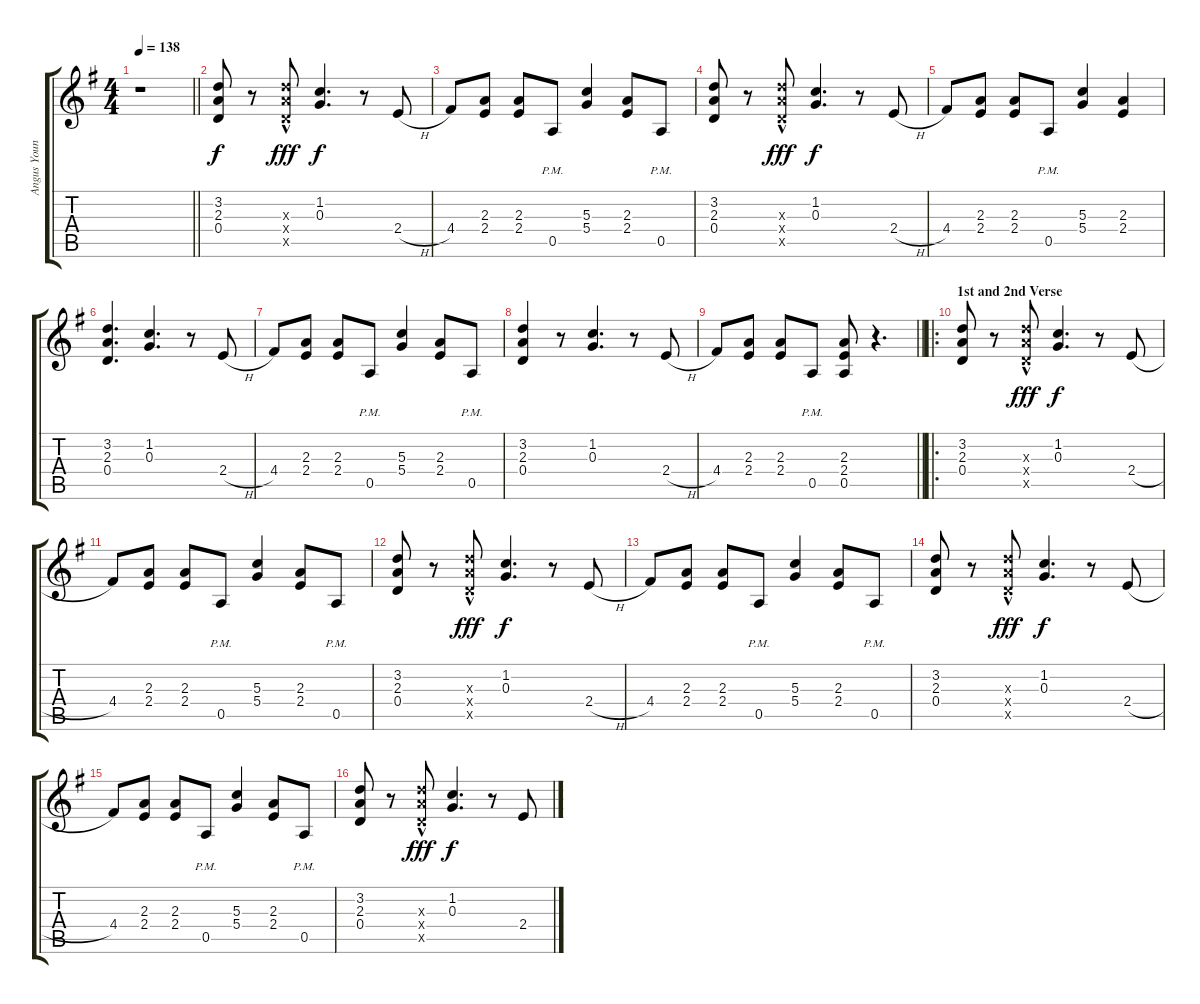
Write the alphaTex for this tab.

\track ("Angus Young" "Angus Youn") {instrument distortionguitar}
\staff {score tabs}
\tuning (E4 B3 G3 D3 A2 E2) {hide}
\ts (4 4)
\tempo 138
\clef g2
\barLineRight lightlight
\ks g
r.1{dy f instrument distortionguitar} |
(3.2 2.3 0.4).8 r.8 (7.3{hac x} 7.4{hac x} 5.5{hac x}).8{dy fff} (1.2 0.3).4{d dy f} r.8 2.4{h}.8 |
4.4.8 (2.3 2.4).8 (2.3 2.4).8 0.5{pm}.8 (5.3 5.4).4 (2.3 2.4).8 0.5{pm}.8 |
(3.2 2.3 0.4).8 r.8 (7.3{hac x} 7.4{hac x} 5.5{hac x}).8{dy fff} (1.2 0.3).4{d dy f} r.8 2.4{h}.8 |
4.4.8 (2.3 2.4).8 (2.3 2.4).8 0.5{pm}.8 (5.3 5.4).4 (2.3 2.4).4 |
(3.2 2.3 0.4).4{d} (1.2 0.3).4{d} r.8 2.4{h}.8 |
4.4.8 (2.3 2.4).8 (2.3 2.4).8 0.5{pm}.8 (5.3 5.4).4 (2.3 2.4).8 0.5{pm}.8 |
(3.2 2.3 0.4).4 r.8 (1.2 0.3).4{d} r.8 2.4{h}.8 |
\barLineRight lightlight
4.4.8 (2.3 2.4).8 (2.3 2.4).8 0.5{pm}.8 (2.3 2.4 0.5).8 r.4{d} |
\ro
\section ("" "1st and 2nd Verse")
(3.2 2.3 0.4).8 r.8 (7.3{hac x} 7.4{hac x} 5.5{hac x}).8{dy fff} (1.2 0.3).4{d dy f} r.8 2.4{h}.8 |
4.4.8 (2.3 2.4).8 (2.3 2.4).8 0.5{pm}.8 (5.3 5.4).4 (2.3 2.4).8 0.5{pm}.8 |
(3.2 2.3 0.4).8 r.8 (7.3{hac x} 7.4{hac x} 5.5{hac x}).8{dy fff} (1.2 0.3).4{d dy f} r.8 2.4{h}.8 |
4.4.8 (2.3 2.4).8 (2.3 2.4).8 0.5{pm}.8 (5.3 5.4).4 (2.3 2.4).8 0.5{pm}.8 |
(3.2 2.3 0.4).8 r.8 (7.3{hac x} 7.4{hac x} 5.5{hac x}).8{dy fff} (1.2 0.3).4{d dy f} r.8 2.4{h}.8 |
4.4.8 (2.3 2.4).8 (2.3 2.4).8 0.5{pm}.8 (5.3 5.4).4 (2.3 2.4).8 0.5{pm}.8 |
(3.2 2.3 0.4).8 r.8 (7.3{hac x} 7.4{hac x} 5.5{hac x}).8{dy fff} (1.2 0.3).4{d dy f} r.8 2.4{h}.8
